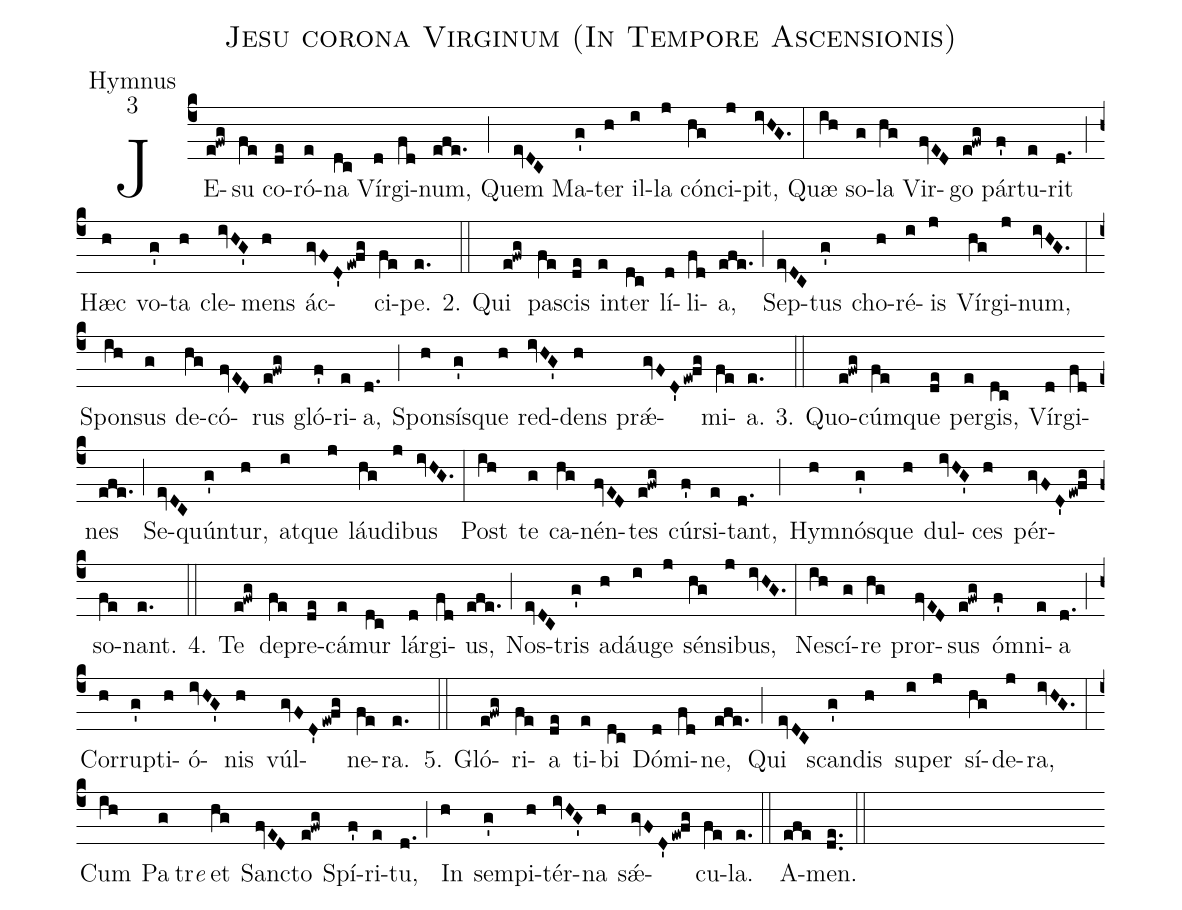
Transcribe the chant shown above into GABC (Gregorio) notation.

name:Jesu corona Virginum (In Tempore Ascensionis);
office-part:Hymnus;
mode:3;
%%
(c4)JE(e!fwg)su(fe) co(de)ró(e)na(dc) Vír(d)gi(fd)num,(efe.) (;)
Quem(evDC) Ma(g')ter(h) il(i)la(j) cón(hg)ci(j)pit,(ivHG.) (:)
Quæ(ih) so(g)la(hg) Vir(fvED)go(e!fwg) pár(f')tu(e)rit(d.) (;)
Hæc(h) vo(g')ta(h) cle(ivHG')mens(h) ác(gvFD'/ew!fg)ci(fe)pe.(e.) (::)

2. Qui(e!fwg) pa(fe)scis(de) in(e)ter(dc) lí(d)li(fd)a,(efe.) (;)
Sep(evDC)tus(g') cho(h)ré(i)is(j) Vír(hg)gi(j)num,(ivHG.) (:)
Spon(ih)sus(g) de(hg)có(fvED)rus(e!fwg) gló(f')ri(e)a,(d.) (;)
Spon(h)sís(g')que(h) red(ivHG')dens(h) prǽ(gvFD'/ew!fg)mi(fe)a.(e.) (::)

3. Quo(e!fwg)cúm(fe)que(de) per(e)gis,(dc) Vír(d)gi(fd)nes(efe.) (;)
Se(evDC)quún(g')tur,(h) at(i)que(j) láu(hg)di(j)bus(ivHG.) (:)
Post(ih) te(g) ca(hg)nén(fvED)tes(e!fwg) cúr(f')si(e)tant,(d.) (;)
Hym(h)nós(g')que(h) dul(ivHG')ces(h) pér(gvFD'/ew!fg)so(fe)nant.(e.) (::)

4. Te(e!fwg) de(fe)pre(de)cá(e)mur(dc) lár(d)gi(fd)us,(efe.) (;)
Nos(evDC)tris(g') ad(h)áu(i)ge(j) sén(hg)si(j)bus,(ivHG.) (:)
Ne(ih)scí(g)re(hg) pror(fvED)sus(e!fwg) óm(f')ni(e)a(d.) (;)
Cor(h)rup(g')ti(h)ó(ivHG')nis(h) vúl(gvFD'/ew!fg)ne(fe)ra.(e.) (::)

5. Gló(e!fwg)ri(fe)a(de) ti(e)bi(dc) Dó(d)mi(fd)ne,(efe.) (;)
Qui(evDC) scan(g')dis(h) su(i)per(j) sí(hg)de(j)ra,(ivHG.) (:)
Cum(ih) Pa(g)tr<i>e</i>() et(hg) Sanc(fvED)to(e!fwg) Spí(f')ri(e)tu,(d.) (;)
In(h) sem(g')pi(h)tér(ivHG')na(h) sǽ(gvFD'/ew!fg)cu(fe)la.(e.) (::)
A(efe)men.(de..) (::)
